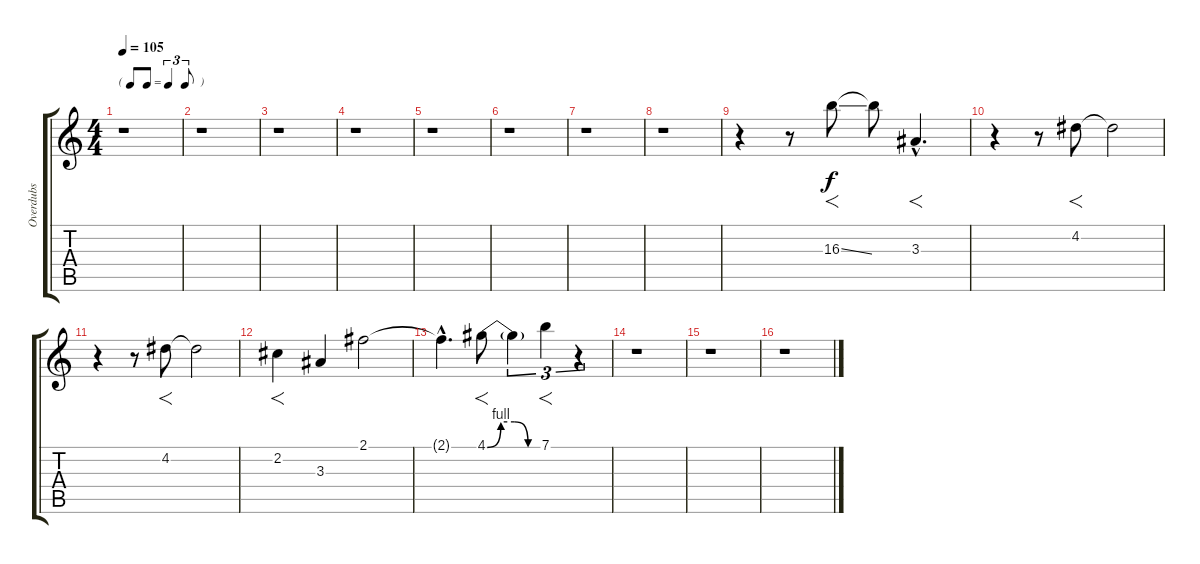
\track ("Overdubs" "Overdubs") {instrument electricguitarclean}
\staff {score tabs}
\tuning (E4 B3 G3 D3 A2 E2) {hide}
\ts (4 4)
\tf triplet8th
\tempo 105
\clef g2
\ks c
r.1{dy f} |
r.1 |
r.1 |
r.1 |
r.1 |
r.1 |
r.1 |
r.1 |
r.4 r.8 16.3{ss}.8{f} 16.3{t}.8 3.3{hac}.4{f d} |
r.4 r.8 4.2.8{f} 4.2{t}.2 |
r.4 r.8 4.2.8{f} 4.2{t}.2 |
2.2.4{f} 3.3.4 2.1.2 |
2.1{hac t}.4{d} 4.1{be (custom 0 0 15 4 30 4 45 0 60 0)}.8{f} 4.1{t}.4{tu (3 2)} 7.1.4{f tu (3 2)} r.4{tu (3 2)} |
r.1 |
r.1 |
r.1
